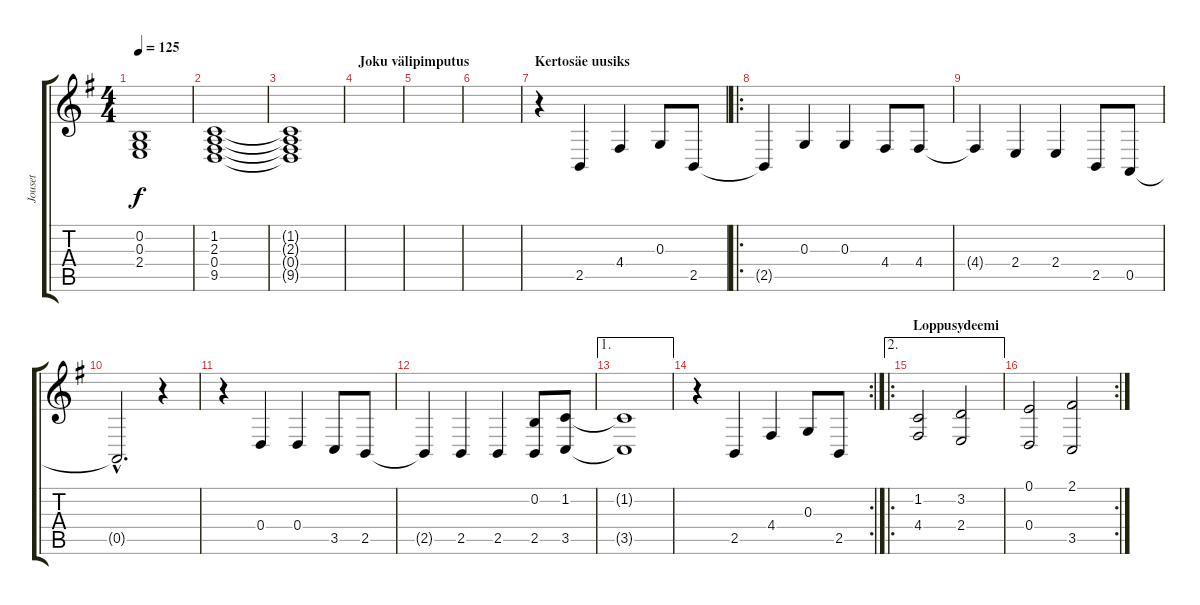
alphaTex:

\track ("Jouset" "Jouset") {instrument stringensemble1}
\staff {score tabs}
\tuning (E4 B3 G3 D3 A2 E2) {hide}
\ts (4 4)
\tempo 125
\clef g2
\ks g
(0.2{t} 0.3{t} 2.4{t}).1{dy f} |
(1.2 2.3 0.4 9.5).1 |
(1.2{t} 2.3{t} 0.4{t} 9.5{t}).1 |
\section ("" "Joku välipimputus")
|
|
|
\section ("" "Kertosäe uusiks")
r.4 2.5.4 4.4.4 0.3.8 2.5.8 |
\ro
2.5{t}.4 0.3.4 0.3.4 4.4.8 4.4.8 |
4.4{t}.4 2.4.4 2.4.4 2.5.8 0.5.8 |
0.5{hac t}.2{d} r.4 |
r.4 0.4.4 0.4.4 3.5.8 2.5.8 |
2.5{t}.4 2.5.4 2.5.4 (0.2 2.5).8 (1.2 3.5).8 |
\ae 1
(1.2{t} 3.5{t}).1 |
\rc 2
r.4 2.5.4 4.4.4 0.3.8 2.5.8 |
\ae 2
\ro
\section ("" "Loppusydeemi")
(1.2 4.4).2 (3.2 2.4).2 |
\rc 2
(0.1 0.4).2 (2.1 3.5).2
